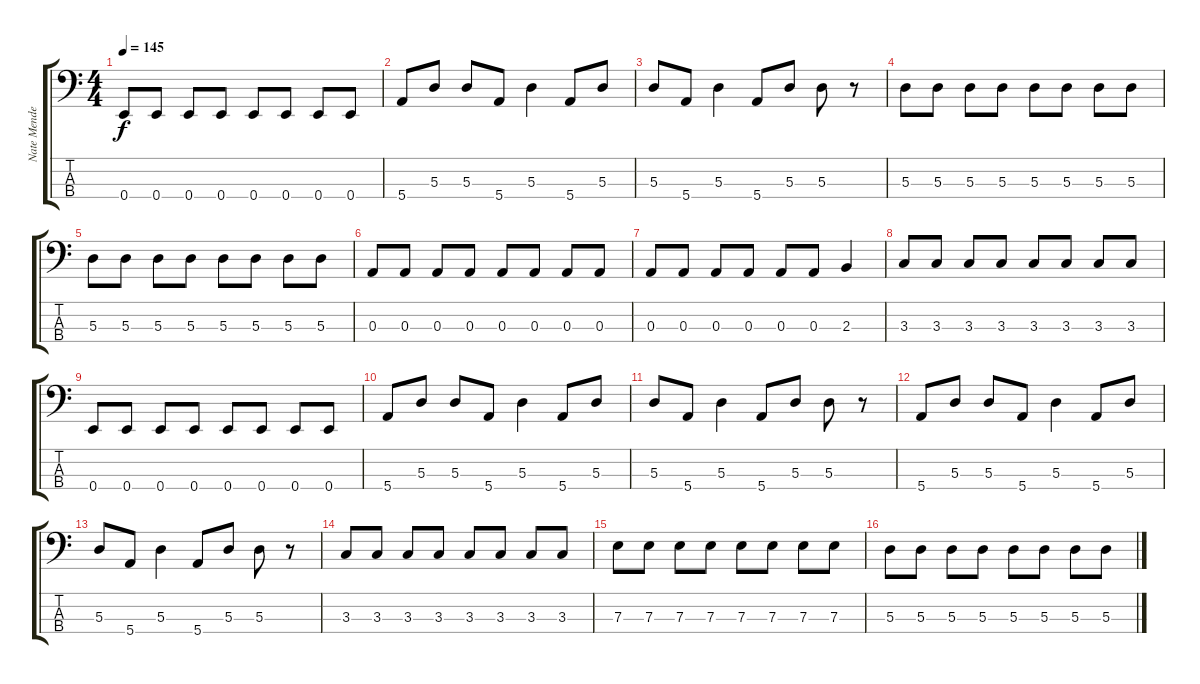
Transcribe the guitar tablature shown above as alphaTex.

\track ("Nate Mendel" "Nate Mende") {instrument electricbassfinger}
\staff {score tabs}
\tuning (G2 D2 A1 E1) {hide}
\ts (4 4)
\tempo 145
\clef f4
\ks c
0.4.8{dy f} 0.4.8 0.4.8 0.4.8 0.4.8 0.4.8 0.4.8 0.4.8 |
5.4.8 5.3.8 5.3.8 5.4.8 5.3.4 5.4.8 5.3.8 |
5.3.8 5.4.8 5.3.4 5.4.8 5.3.8 5.3.8 r.8 |
5.3.8 5.3.8 5.3.8 5.3.8 5.3.8 5.3.8 5.3.8 5.3.8 |
5.3.8 5.3.8 5.3.8 5.3.8 5.3.8 5.3.8 5.3.8 5.3.8 |
0.3.8 0.3.8 0.3.8 0.3.8 0.3.8 0.3.8 0.3.8 0.3.8 |
0.3.8 0.3.8 0.3.8 0.3.8 0.3.8 0.3.8 2.3.4 |
3.3.8 3.3.8 3.3.8 3.3.8 3.3.8 3.3.8 3.3.8 3.3.8 |
0.4.8 0.4.8 0.4.8 0.4.8 0.4.8 0.4.8 0.4.8 0.4.8 |
5.4.8 5.3.8 5.3.8 5.4.8 5.3.4 5.4.8 5.3.8 |
5.3.8 5.4.8 5.3.4 5.4.8 5.3.8 5.3.8 r.8 |
5.4.8 5.3.8 5.3.8 5.4.8 5.3.4 5.4.8 5.3.8 |
5.3.8 5.4.8 5.3.4 5.4.8 5.3.8 5.3.8 r.8 |
3.3.8 3.3.8 3.3.8 3.3.8 3.3.8 3.3.8 3.3.8 3.3.8 |
7.3.8 7.3.8 7.3.8 7.3.8 7.3.8 7.3.8 7.3.8 7.3.8 |
5.3.8 5.3.8 5.3.8 5.3.8 5.3.8 5.3.8 5.3.8 5.3.8
